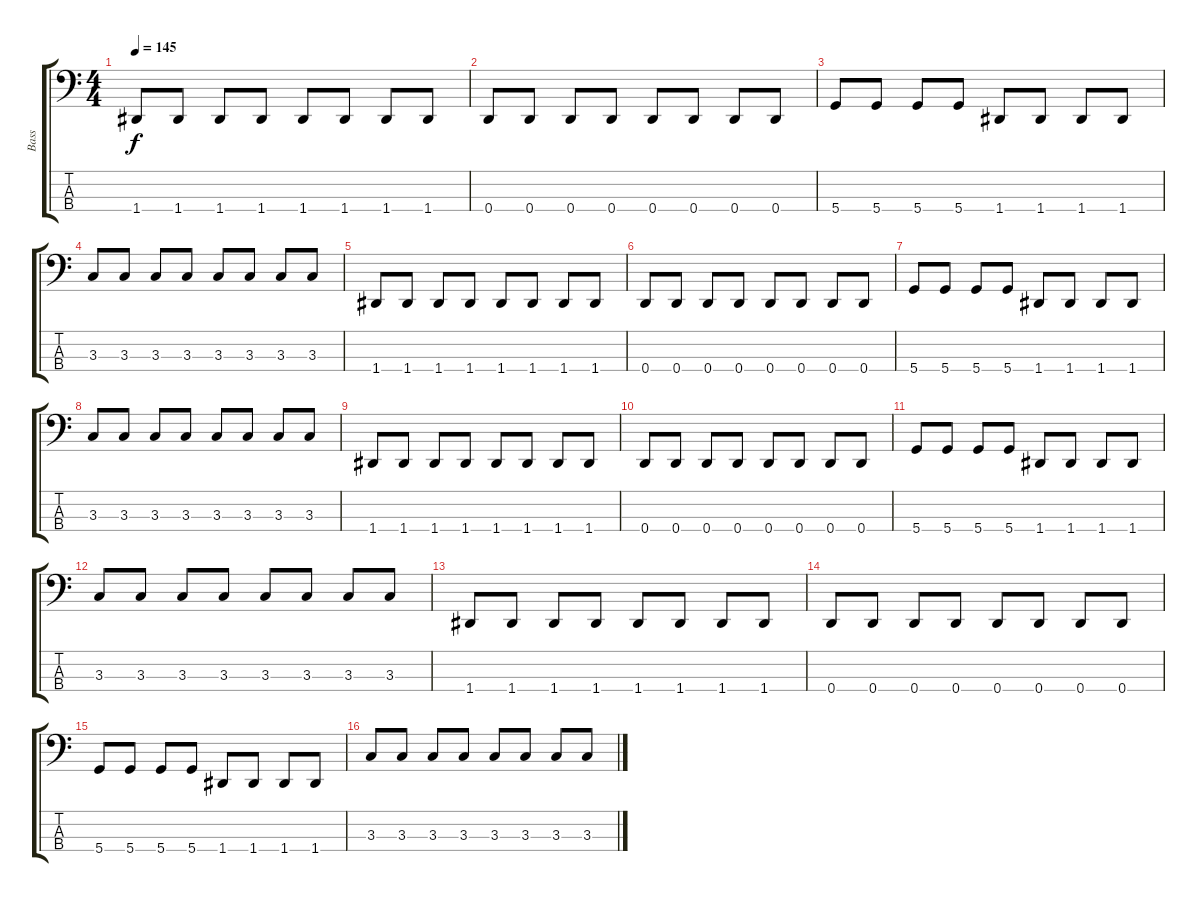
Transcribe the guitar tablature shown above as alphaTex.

\track ("Bass" "Bass") {instrument electricbasspick}
\staff {score tabs}
\tuning (G2 D2 A1 D1) {hide}
\ts (4 4)
\tempo 145
\clef f4
\ks c
1.4.8{dy f} 1.4.8 1.4.8 1.4.8 1.4.8 1.4.8 1.4.8 1.4.8 |
0.4.8 0.4.8 0.4.8 0.4.8 0.4.8 0.4.8 0.4.8 0.4.8 |
5.4.8 5.4.8 5.4.8 5.4.8 1.4.8 1.4.8 1.4.8 1.4.8 |
3.3.8 3.3.8 3.3.8 3.3.8 3.3.8 3.3.8 3.3.8 3.3.8 |
1.4.8 1.4.8 1.4.8 1.4.8 1.4.8 1.4.8 1.4.8 1.4.8 |
0.4.8 0.4.8 0.4.8 0.4.8 0.4.8 0.4.8 0.4.8 0.4.8 |
5.4.8 5.4.8 5.4.8 5.4.8 1.4.8 1.4.8 1.4.8 1.4.8 |
3.3.8 3.3.8 3.3.8 3.3.8 3.3.8 3.3.8 3.3.8 3.3.8 |
1.4.8 1.4.8 1.4.8 1.4.8 1.4.8 1.4.8 1.4.8 1.4.8 |
0.4.8 0.4.8 0.4.8 0.4.8 0.4.8 0.4.8 0.4.8 0.4.8 |
5.4.8 5.4.8 5.4.8 5.4.8 1.4.8 1.4.8 1.4.8 1.4.8 |
3.3.8 3.3.8 3.3.8 3.3.8 3.3.8 3.3.8 3.3.8 3.3.8 |
1.4.8 1.4.8 1.4.8 1.4.8 1.4.8 1.4.8 1.4.8 1.4.8 |
0.4.8 0.4.8 0.4.8 0.4.8 0.4.8 0.4.8 0.4.8 0.4.8 |
5.4.8 5.4.8 5.4.8 5.4.8 1.4.8 1.4.8 1.4.8 1.4.8 |
3.3.8 3.3.8 3.3.8 3.3.8 3.3.8 3.3.8 3.3.8 3.3.8
